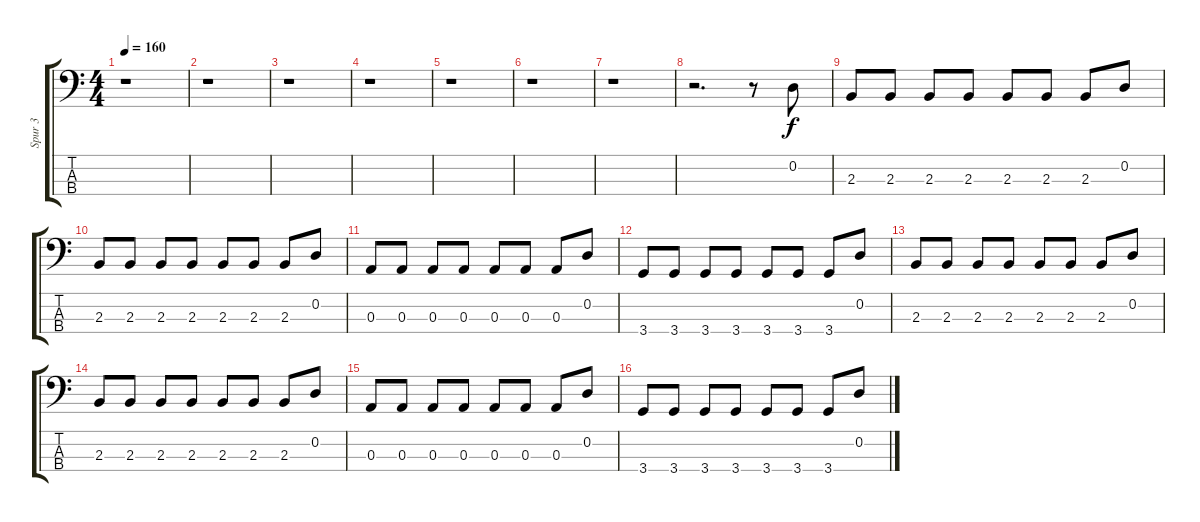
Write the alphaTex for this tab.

\track ("Spur 3" "Spur 3") {instrument electricbassfinger}
\staff {score tabs}
\tuning (G2 D2 A1 E1) {hide}
\ts (4 4)
\tempo 160
\clef f4
\ks c
r.1{dy f instrument electricbassfinger} |
r.1 |
r.1 |
r.1 |
r.1 |
r.1 |
r.1 |
r.2{d} r.8 0.2.8 |
2.3.8 2.3.8 2.3.8 2.3.8 2.3.8 2.3.8 2.3.8 0.2.8 |
2.3.8 2.3.8 2.3.8 2.3.8 2.3.8 2.3.8 2.3.8 0.2.8 |
0.3.8 0.3.8 0.3.8 0.3.8 0.3.8 0.3.8 0.3.8 0.2.8 |
3.4.8 3.4.8 3.4.8 3.4.8 3.4.8 3.4.8 3.4.8 0.2.8 |
2.3.8 2.3.8 2.3.8 2.3.8 2.3.8 2.3.8 2.3.8 0.2.8 |
2.3.8 2.3.8 2.3.8 2.3.8 2.3.8 2.3.8 2.3.8 0.2.8 |
0.3.8 0.3.8 0.3.8 0.3.8 0.3.8 0.3.8 0.3.8 0.2.8 |
3.4.8 3.4.8 3.4.8 3.4.8 3.4.8 3.4.8 3.4.8 0.2.8
